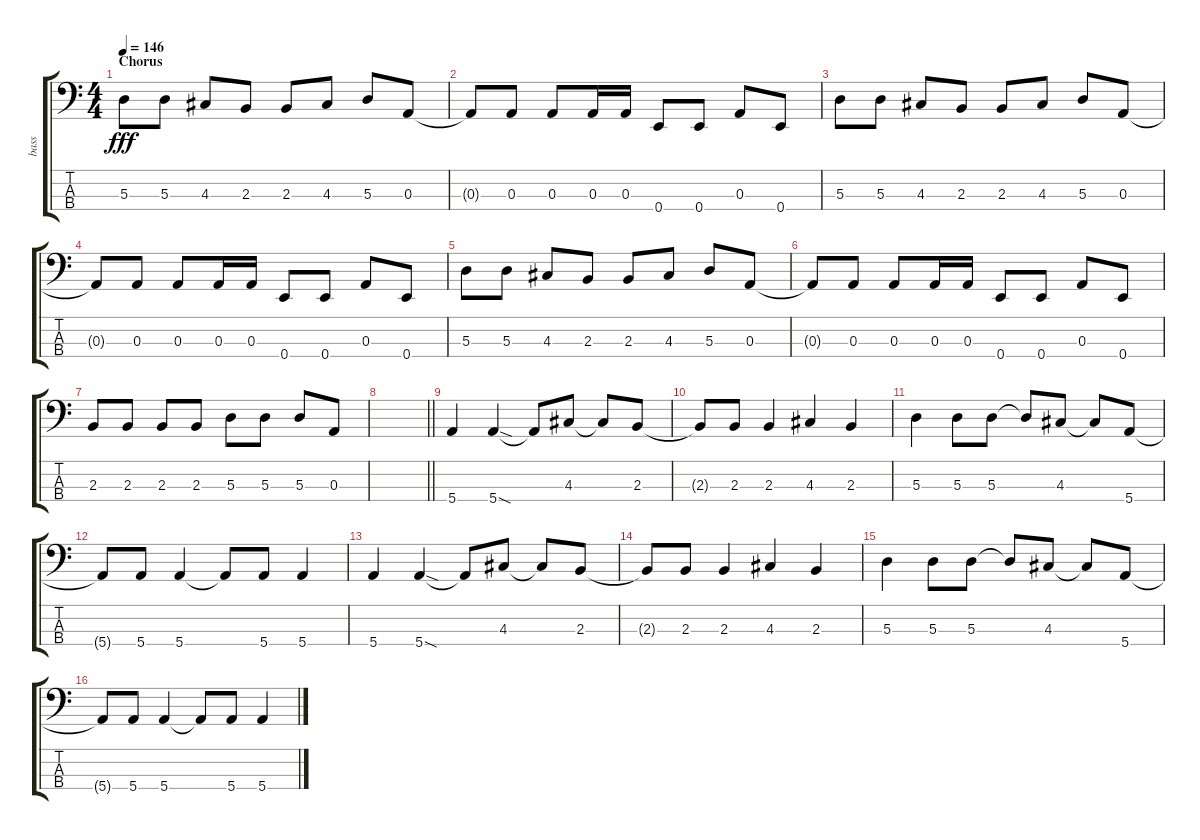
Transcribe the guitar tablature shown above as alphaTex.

\track ("bass" "bass") {instrument electricbasspick}
\staff {score tabs}
\tuning (G2 D2 A1 E1) {hide}
\ts (4 4)
\section ("" "Chorus")
\tempo 146
\clef f4
\ks c
5.3.8{dy fff} 5.3.8 4.3.8 2.3.8 2.3.8 4.3.8 5.3.8 0.3.8 |
0.3{t}.8 0.3.8 0.3.8 0.3.16 0.3.16 0.4.8 0.4.8 0.3.8 0.4.8 |
5.3.8 5.3.8 4.3.8 2.3.8 2.3.8 4.3.8 5.3.8 0.3.8 |
0.3{t}.8 0.3.8 0.3.8 0.3.16 0.3.16 0.4.8 0.4.8 0.3.8 0.4.8 |
5.3.8 5.3.8 4.3.8 2.3.8 2.3.8 4.3.8 5.3.8 0.3.8 |
0.3{t}.8 0.3.8 0.3.8 0.3.16 0.3.16 0.4.8 0.4.8 0.3.8 0.4.8 |
2.3.8 2.3.8 2.3.8 2.3.8 5.3.8 5.3.8 5.3.8 0.3.8 |
\barLineRight lightlight
|
5.4.4 5.4{sod}.4 5.4{t}.8 4.3.8 4.3{t}.8 2.3.8 |
2.3{t}.8 2.3.8 2.3.4 4.3.4 2.3.4 |
5.3.4 5.3.8 5.3.8 5.3{t}.8 4.3.8 4.3{t}.8 5.4.8 |
5.4{t}.8 5.4.8 5.4.4 5.4{t}.8 5.4.8 5.4.4 |
5.4.4 5.4{sod}.4 5.4{t}.8 4.3.8 4.3{t}.8 2.3.8 |
2.3{t}.8 2.3.8 2.3.4 4.3.4 2.3.4 |
5.3.4 5.3.8 5.3.8 5.3{t}.8 4.3.8 4.3{t}.8 5.4.8 |
5.4{t}.8 5.4.8 5.4.4 5.4{t}.8 5.4.8 5.4.4
